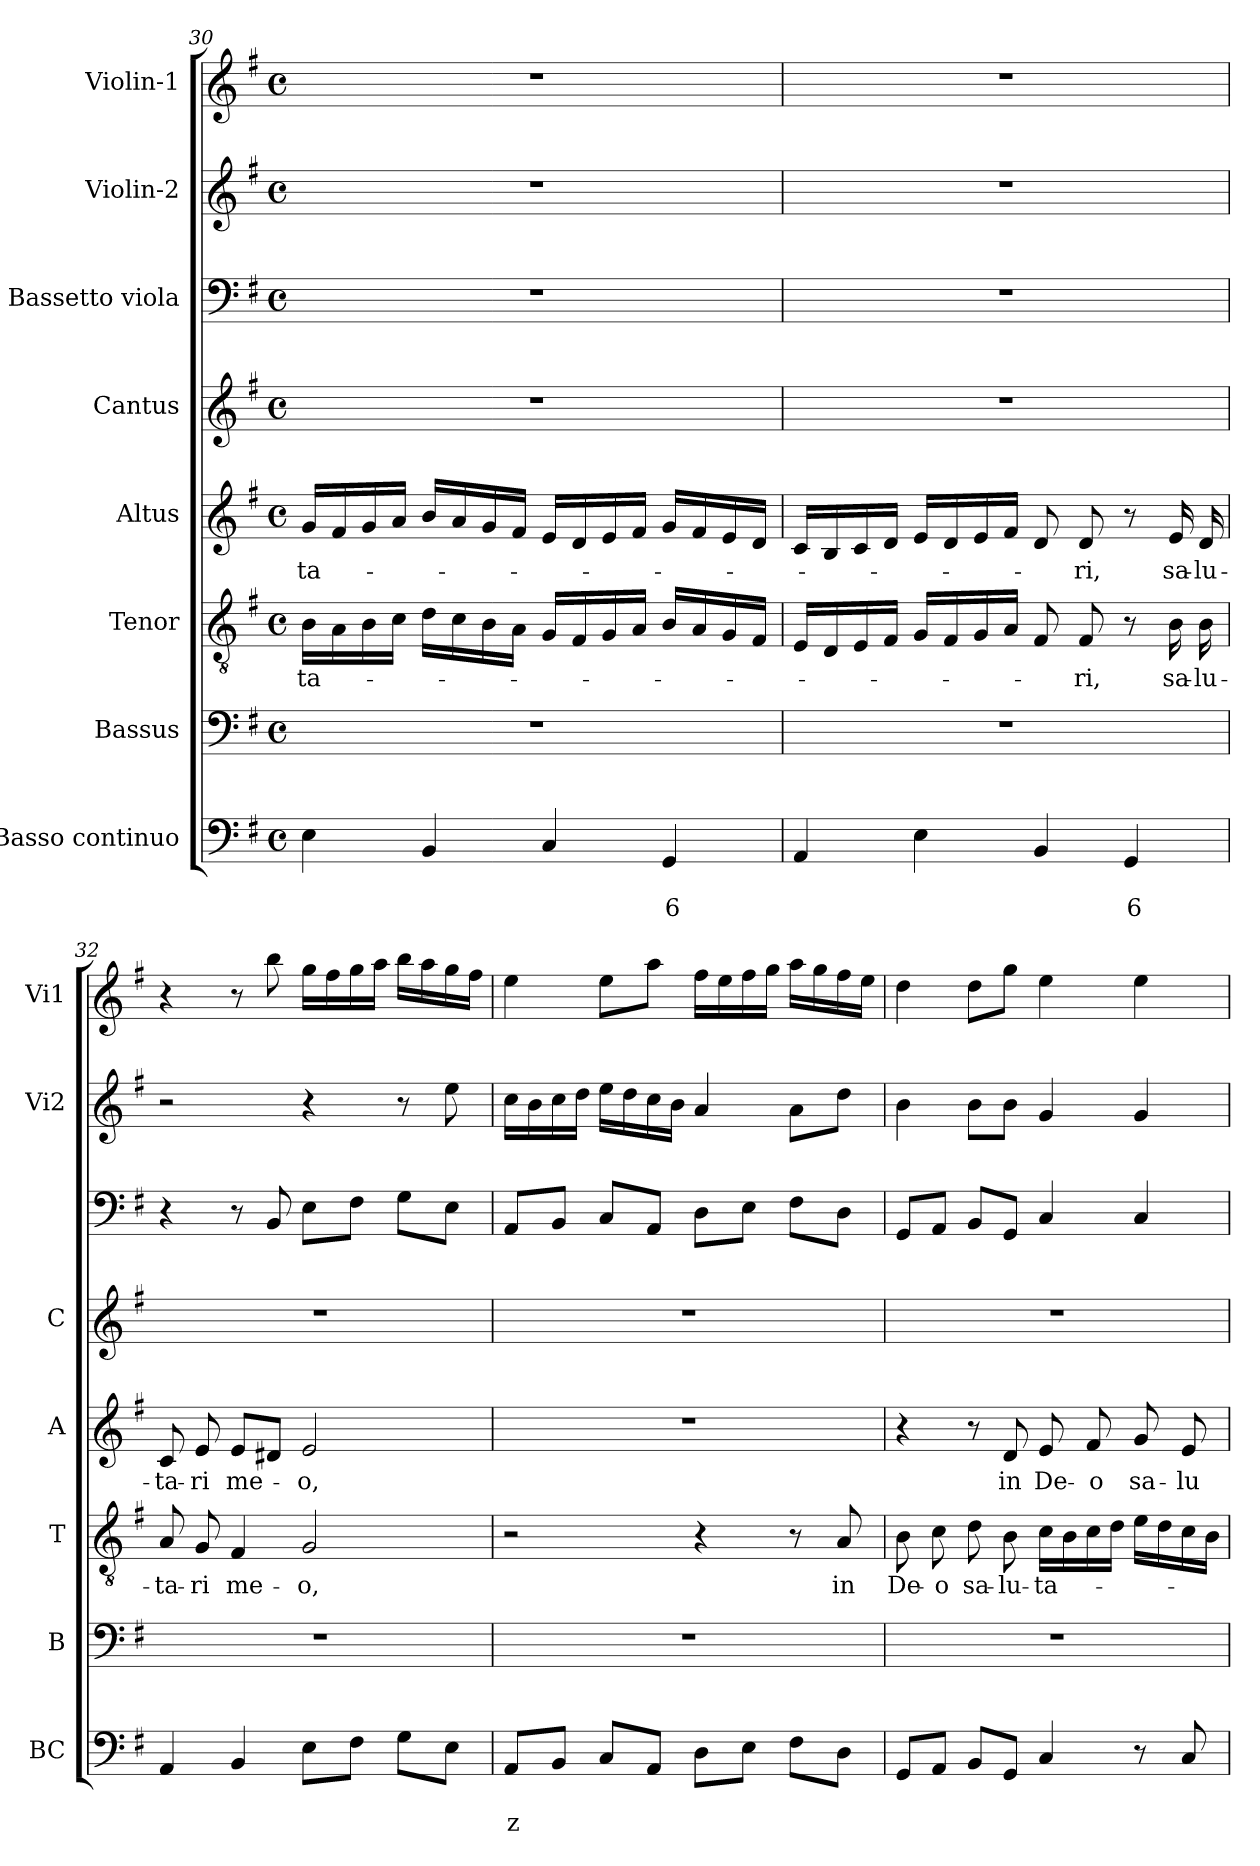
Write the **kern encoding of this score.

**kern	**text	**text	**kern	**kern	**text	**kern	**text	**kern	**kern	**kern	**kern
*part8	*part8	*part8	*part7	*part6	*part6	*part5	*part5	*part4	*part3	*part2	*part1
*staff8	*staff8	*staff8	*staff7	*staff6	*staff6	*staff5	*staff5	*staff4	*staff3	*staff2	*staff1
*I"Basso continuo	*	*	*I"Bassus	*I"Tenor	*	*I"Altus	*	*I"Cantus	*I"Bassetto viola	*I"Violin-2	*I"Violin-1
*I'BC	*	*	*I'B	*I'T	*	*I'A	*	*I'C	*	*I'Vi2	*I'Vi1
*clefF4	*	*	*clefF4	*clefGv2	*	*clefG2	*	*clefG2	*clefF4	*clefG2	*clefG2
*k[f#]	*	*	*k[f#]	*k[f#]	*	*k[f#]	*	*k[f#]	*k[f#]	*k[f#]	*k[f#]
*G:	*	*	*G:	*G:	*	*G:	*	*G:	*G:	*G:	*G:
*M4/4	*	*	*M4/4	*M4/4	*	*M4/4	*	*M4/4	*M4/4	*M4/4	*M4/4
*met(c)	*	*	*met(c)	*met(c)	*	*met(c)	*	*met(c)	*met(c)	*met(c)	*met(c)
=30	=30	=30	=30	=30	=30	=30	=30	=30	=30	=30	=30
!	!	!	!	!	!LO:LY:b	!	!LO:LY:b	!	!	!	!
4E\	.	.	1r	16B\LL	-ta-	16g/LL	-ta-	1r	1r	1r	1r
.	.	.	.	16A\	.	16f#/	.	.	.	.	.
.	.	.	.	16B\	.	16g/	.	.	.	.	.
.	.	.	.	16c\JJ	.	16a/JJ	.	.	.	.	.
4BB/	.	.	.	16d\LL	.	16b/LL	.	.	.	.	.
.	.	.	.	16c\	.	16a/	.	.	.	.	.
.	.	.	.	16B\	.	16g/	.	.	.	.	.
.	.	.	.	16A\JJ	.	16f#/JJ	.	.	.	.	.
4C/	.	.	.	16G/LL	.	16e/LL	.	.	.	.	.
.	.	.	.	16F#/	.	16d/	.	.	.	.	.
.	.	.	.	16G/	.	16e/	.	.	.	.	.
.	.	.	.	16A/JJ	.	16f#/JJ	.	.	.	.	.
!	!	!LO:LY:b	!	!	!	!	!	!	!	!	!
4GG/	.	6	.	16B/LL	.	16g/LL	.	.	.	.	.
.	.	.	.	16A/	.	16f#/	.	.	.	.	.
.	.	.	.	16G/	.	16e/	.	.	.	.	.
.	.	.	.	16F#/JJ	.	16d/JJ	.	.	.	.	.
!!LO:PB:g=z
=31	=31	=31	=31	=31	=31	=31	=31	=31	=31	=31	=31
4AA/	.	.	1r	16E/LL	.	16c/LL	.	1r	1r	1r	1r
.	.	.	.	16D/	.	16B/	.	.	.	.	.
.	.	.	.	16E/	.	16c/	.	.	.	.	.
.	.	.	.	16F#/JJ	.	16d/JJ	.	.	.	.	.
4E\	.	.	.	16G/LL	.	16e/LL	.	.	.	.	.
.	.	.	.	16F#/	.	16d/	.	.	.	.	.
.	.	.	.	16G/	.	16e/	.	.	.	.	.
.	.	.	.	16A/JJ	.	16f#/JJ	.	.	.	.	.
4BB/	.	.	.	8F#/	.	8d/	.	.	.	.	.
!	!	!	!	!	!LO:LY:b	!	!LO:LY:b	!	!	!	!
.	.	.	.	8F#/	-ri,	8d/	-ri,	.	.	.	.
!	!	!LO:LY:b	!	!	!	!	!	!	!	!	!
4GG/	.	6	.	8r	.	8r	.	.	.	.	.
!	!	!	!	!	!LO:LY:b	!	!LO:LY:b	!	!	!	!
.	.	.	.	16B\	sa-	16e/	sa-	.	.	.	.
!	!	!	!	!	!LO:LY:b	!	!LO:LY:b	!	!	!	!
.	.	.	.	16B\	-lu-	16d/	-lu-	.	.	.	.
=32	=32	=32	=32	=32	=32	=32	=32	=32	=32	=32	=32
!	!	!	!	!	!LO:LY:b	!	!LO:LY:b	!	!	!	!
4AA/	.	.	1r	8A/	-ta-	8c/	-ta-	1r	4r	2r	4r
!	!	!	!	!	!LO:LY:b	!	!LO:LY:b	!	!	!	!
.	.	.	.	8G/	-ri	8e/	-ri	.	.	.	.
!	!	!	!	!	!LO:LY:b	!	!LO:LY:b	!	!	!	!
4BB/	.	.	.	4F#/	me-	8e/L	me-	.	8r	.	8r
.	.	.	.	.	.	8d#X/J	.	.	8BB/	.	8bb\
!	!	!	!	!	!LO:LY:b	!	!LO:LY:b	!	!	!	!
8E\L	.	.	.	2G/	-o,	2e/	-o,	.	8E\L	4r	16gg\LL
.	.	.	.	.	.	.	.	.	.	.	16ff#\
8F#\J	.	.	.	.	.	.	.	.	8F#\J	.	16gg\
.	.	.	.	.	.	.	.	.	.	.	16aa\JJ
8G\L	.	.	.	.	.	.	.	.	8G\L	8r	16bb\LL
.	.	.	.	.	.	.	.	.	.	.	16aa\
8E\J	.	.	.	.	.	.	.	.	8E\J	8ee\	16gg\
.	.	.	.	.	.	.	.	.	.	.	16ff#\JJ
=33	=33	=33	=33	=33	=33	=33	=33	=33	=33	=33	=33
!	!	!LO:LY:b	!	!	!	!	!	!	!	!	!
8AA/L	.	z	1r	2r	.	1r	.	1r	8AA/L	16cc\LL	4ee\
.	.	.	.	.	.	.	.	.	.	16b\	.
8BB/J	.	.	.	.	.	.	.	.	8BB/J	16cc\	.
.	.	.	.	.	.	.	.	.	.	16dd\JJ	.
8C/L	.	.	.	.	.	.	.	.	8C/L	16ee\LL	8ee\L
.	.	.	.	.	.	.	.	.	.	16dd\	.
8AA/J	.	.	.	.	.	.	.	.	8AA/J	16cc\	8aa\J
.	.	.	.	.	.	.	.	.	.	16b\JJ	.
8D\L	.	.	.	4r	.	.	.	.	8D\L	4a/	16ff#\LL
.	.	.	.	.	.	.	.	.	.	.	16ee\
8E\J	.	.	.	.	.	.	.	.	8E\J	.	16ff#\
.	.	.	.	.	.	.	.	.	.	.	16gg\JJ
8F#\L	.	.	.	8r	.	.	.	.	8F#\L	8a\L	16aa\LL
.	.	.	.	.	.	.	.	.	.	.	16gg\
!	!	!	!	!	!LO:LY:b	!	!	!	!	!	!
8D\J	.	.	.	8A/	in	.	.	.	8D\J	8dd\J	16ff#\
.	.	.	.	.	.	.	.	.	.	.	16ee\JJ
=34	=34	=34	=34	=34	=34	=34	=34	=34	=34	=34	=34
!	!	!	!	!	!LO:LY:b	!	!	!	!	!	!
8GG/L	.	.	1r	8B\	De-	4r	.	1r	8GG/L	4b\	4dd\
!	!	!	!	!	!LO:LY:b	!	!	!	!	!	!
8AA/J	.	.	.	8c\	-o	.	.	.	8AA/J	.	.
!	!	!	!	!	!LO:LY:b	!	!	!	!	!	!
8BB/L	.	.	.	8d\	sa-	8r	.	.	8BB/L	8b\L	8dd\L
!	!	!	!	!	!LO:LY:b	!	!LO:LY:b	!	!	!	!
8GG/J	.	.	.	8B\	-lu-	8d/	in	.	8GG/J	8b\J	8gg\J
!	!	!	!	!	!LO:LY:b	!	!LO:LY:b	!	!	!	!
4C/	.	.	.	16c\LL	-ta-	8e/	De-	.	4C/	4g/	4ee\
.	.	.	.	16B\	.	.	.	.	.	.	.
!	!	!	!	!	!	!	!LO:LY:b	!	!	!	!
.	.	.	.	16c\	.	8f#/	-o	.	.	.	.
.	.	.	.	16d\JJ	.	.	.	.	.	.	.
!	!	!	!	!	!	!	!LO:LY:b	!	!	!	!
8r	.	.	.	16e\LL	.	8g/	sa-	.	4C/	4g/	4ee\
.	.	.	.	16d\	.	.	.	.	.	.	.
!	!	!	!	!	!	!	!LO:LY:b	!	!	!	!
8C/	.	.	.	16c\	.	8e/	-lu-	.	.	.	.
.	.	.	.	16B\JJ	.	.	.	.	.	.	.
=	=	=	=	=	=	=	=	=	=	=	=
*-	*-	*-	*-	*-	*-	*-	*-	*-	*-	*-	*-
